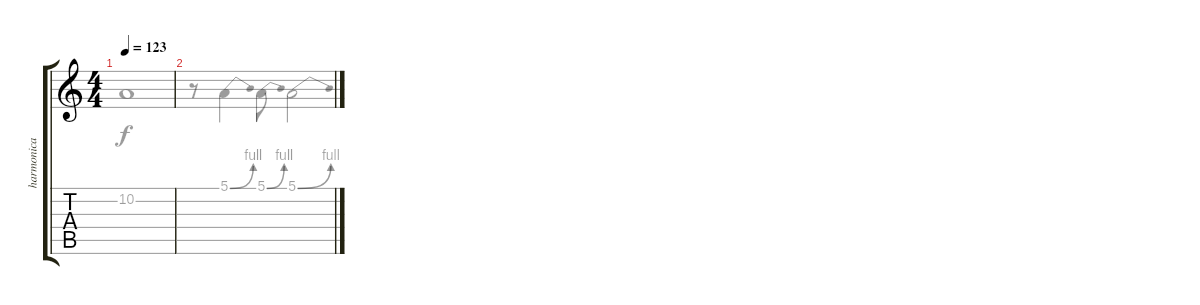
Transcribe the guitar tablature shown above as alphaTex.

\track ("harmonica" "harmonica") {instrument harmonica}
\staff {score tabs}
\tuning (E4 B3 G3 D3 A2 E2) {hide}
\voice
\ts (4 4)
\tempo 123
\clef g2
\ks c
|
|
|
|
|
|
|
|
|
|
|
|
|
|
|
\voice
\clef g2
\ks c
10.2{t}.1{dy f} |
r.8 5.1{be (bend 0 0 60 4)}.4 5.1{be (bend 0 0 60 4)}.8 5.1{be (bend 0 0 60 4)}.2 |
|
|
|
|
|
|
|
|
|
|
|
|
|
